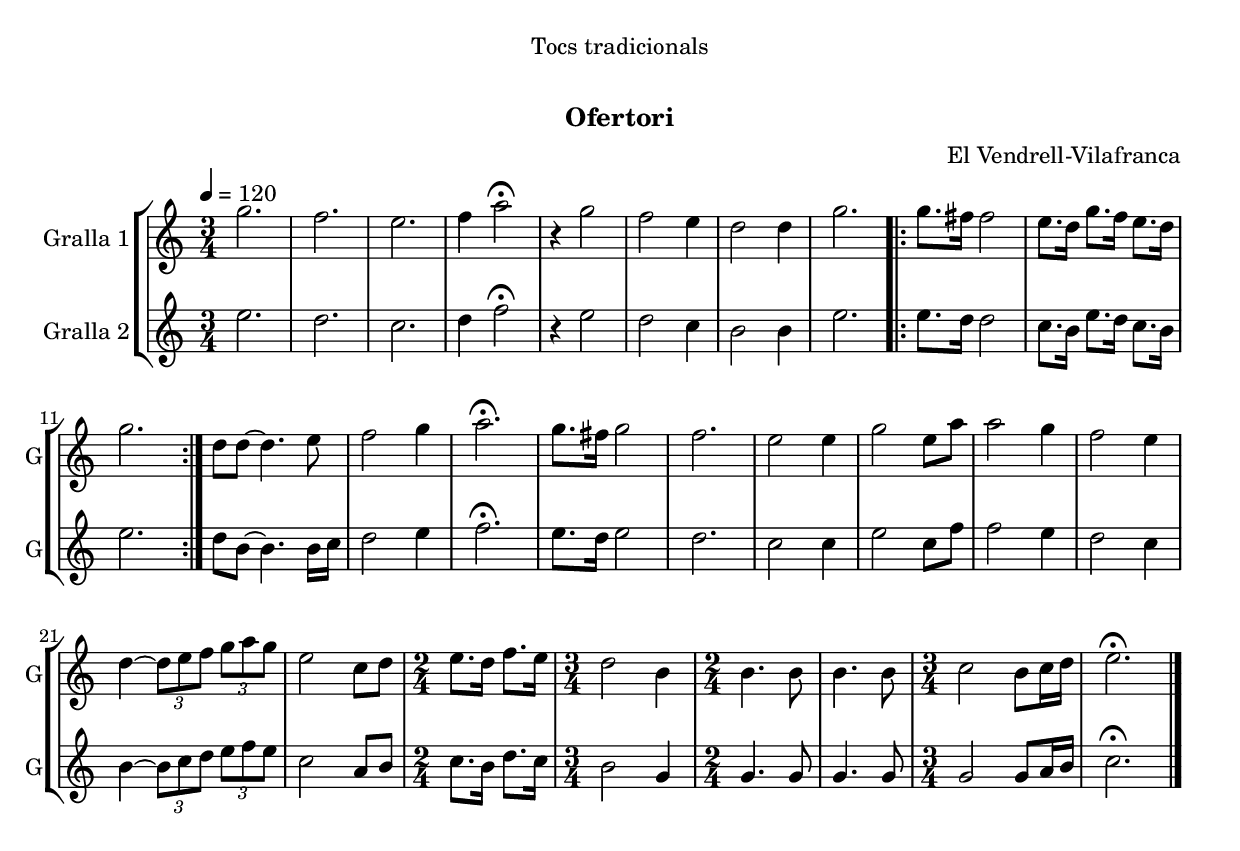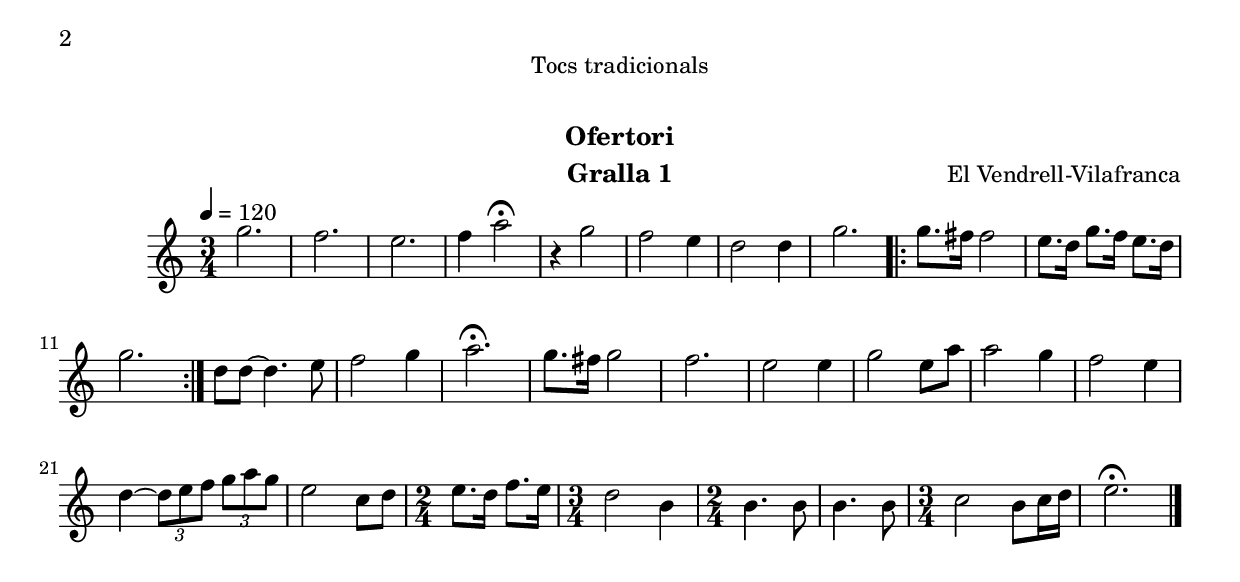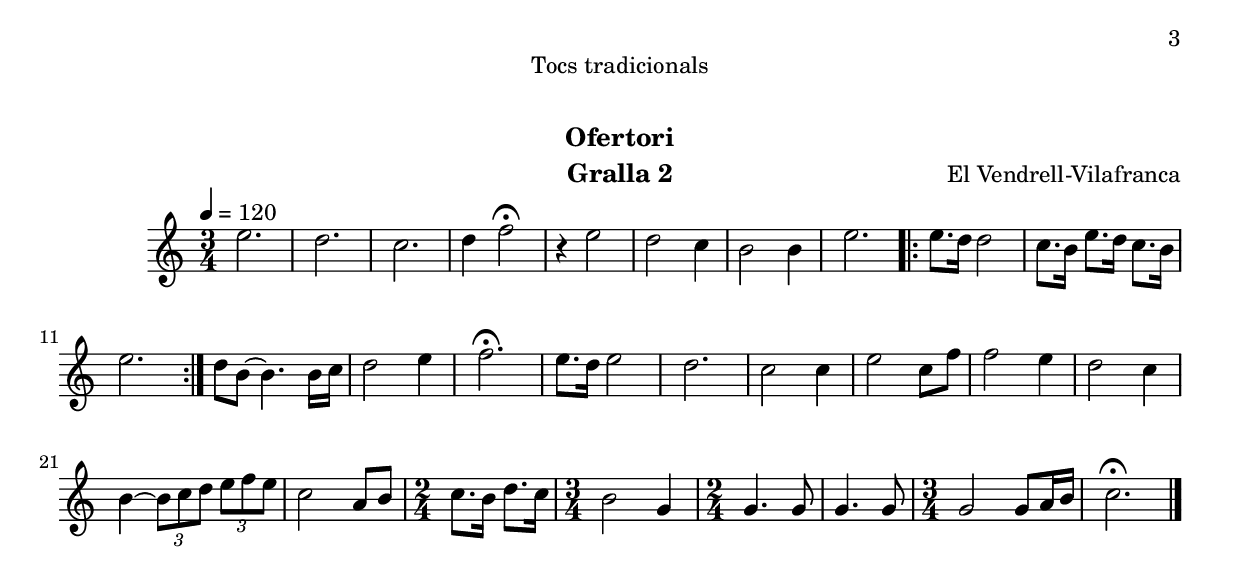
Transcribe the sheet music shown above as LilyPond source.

\version "2.22.1"

\header {
  dedication="Tocs tradicionals"
  title="   "
  subtitle="Ofertori"
  subsubtitle=""
  poet=""
  meter=""
  piece=""
  composer="El Vendrell-Vilafranca"
  arranger=""
  opus=""
  instrument=""
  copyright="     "
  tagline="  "
}

liniaroAa =
\relative g''
{
  \tempo 4=120
  \clef treble
  \key c \major
  \time 3/4
  g2.  |
  f2.  |
  e2.  |
  f4 a2\fermata  |
  %05
  r4 g2  |
  f2 e4  |
  d2 d4  |
  g2.  |
  \repeat volta 2 { g8. fis16 fis2  |
  %10
  e8. d16 g8. f16 e8. d16  |
  g2.  | }
  d8 d ~ d4. e8  |
  f2 g4  |
  a2.\fermata  |
  %15
  g8. fis16 g2  |
  f2.  |
  e2 e4  |
  g2 e8 a  |
  a2 g4  |
  %20
  f2 e4  |
  d4 ~ \times 2/3 { d8 e f } \times 2/3 { g a g }  |
  e2 c8 d  |
  \time 2/4   e8. d16 f8. e16  |
  \time 3/4   d2 b4  |
  %25
  \time 2/4   b4. b8  |
  b4. b8  |
  \time 3/4   c2 b8 c16 d  |
  e2.\fermata  \bar "|."
}

liniaroAb =
\relative e''
{
  \tempo 4=120
  \clef treble
  \key c \major
  \time 3/4
  e2.  |
  d2.  |
  c2.  |
  d4 f2\fermata  |
  %05
  r4 e2  |
  d2 c4  |
  b2 b4  |
  e2.  |
  \repeat volta 2 { e8. d16 d2  |
  %10
  c8. b16 e8. d16 c8. b16  |
  e2.  | }
  d8 b ~ b4. b16 c  |
  d2 e4  |
  f2.\fermata  |
  %15
  e8. d16 e2  |
  d2.  |
  c2 c4  |
  e2 c8 f  |
  f2 e4  |
  %20
  d2 c4  |
  b4 ~ \times 2/3 { b8 c d } \times 2/3 { e f e }  |
  c2 a8 b  |
  \time 2/4   c8. b16 d8. c16  |
  \time 3/4   b2 g4  |
  %25
  \time 2/4   g4. g8  |
  g4. g8  |
  \time 3/4   g2 g8 a16 b  |
  c2.\fermata  \bar "|."
}

\bookpart {
  \score {
    \new StaffGroup {
      \override Score.RehearsalMark #'self-alignment-X = #LEFT
      <<
        \new Staff \with {instrumentName = #"Gralla 1" shortInstrumentName = #"G"} \liniaroAa
        \new Staff \with {instrumentName = #"Gralla 2" shortInstrumentName = #"G"} \liniaroAb
      >>
    }
    \layout {}
  }
  \score { \unfoldRepeats
    \new StaffGroup {
      \override Score.RehearsalMark #'self-alignment-X = #LEFT
      <<
        \new Staff \with {instrumentName = #"Gralla 1" shortInstrumentName = #"G"} \liniaroAa
        \new Staff \with {instrumentName = #"Gralla 2" shortInstrumentName = #"G"} \liniaroAb
      >>
    }
    \midi {
      \set Staff.midiInstrument = "oboe"
      \set DrumStaff.midiInstrument = "drums"
    }
  }
}

\bookpart {
  \header {instrument="Gralla 1"}
  \score {
    \new StaffGroup {
      \override Score.RehearsalMark #'self-alignment-X = #LEFT
      <<
        \new Staff \liniaroAa
      >>
    }
    \layout {}
  }
  \score { \unfoldRepeats
    \new StaffGroup {
      \override Score.RehearsalMark #'self-alignment-X = #LEFT
      <<
        \new Staff \liniaroAa
      >>
    }
    \midi {
      \set Staff.midiInstrument = "oboe"
      \set DrumStaff.midiInstrument = "drums"
    }
  }
}

\bookpart {
  \header {instrument="Gralla 2"}
  \score {
    \new StaffGroup {
      \override Score.RehearsalMark #'self-alignment-X = #LEFT
      <<
        \new Staff \liniaroAb
      >>
    }
    \layout {}
  }
  \score { \unfoldRepeats
    \new StaffGroup {
      \override Score.RehearsalMark #'self-alignment-X = #LEFT
      <<
        \new Staff \liniaroAb
      >>
    }
    \midi {
      \set Staff.midiInstrument = "oboe"
      \set DrumStaff.midiInstrument = "drums"
    }
  }
}

